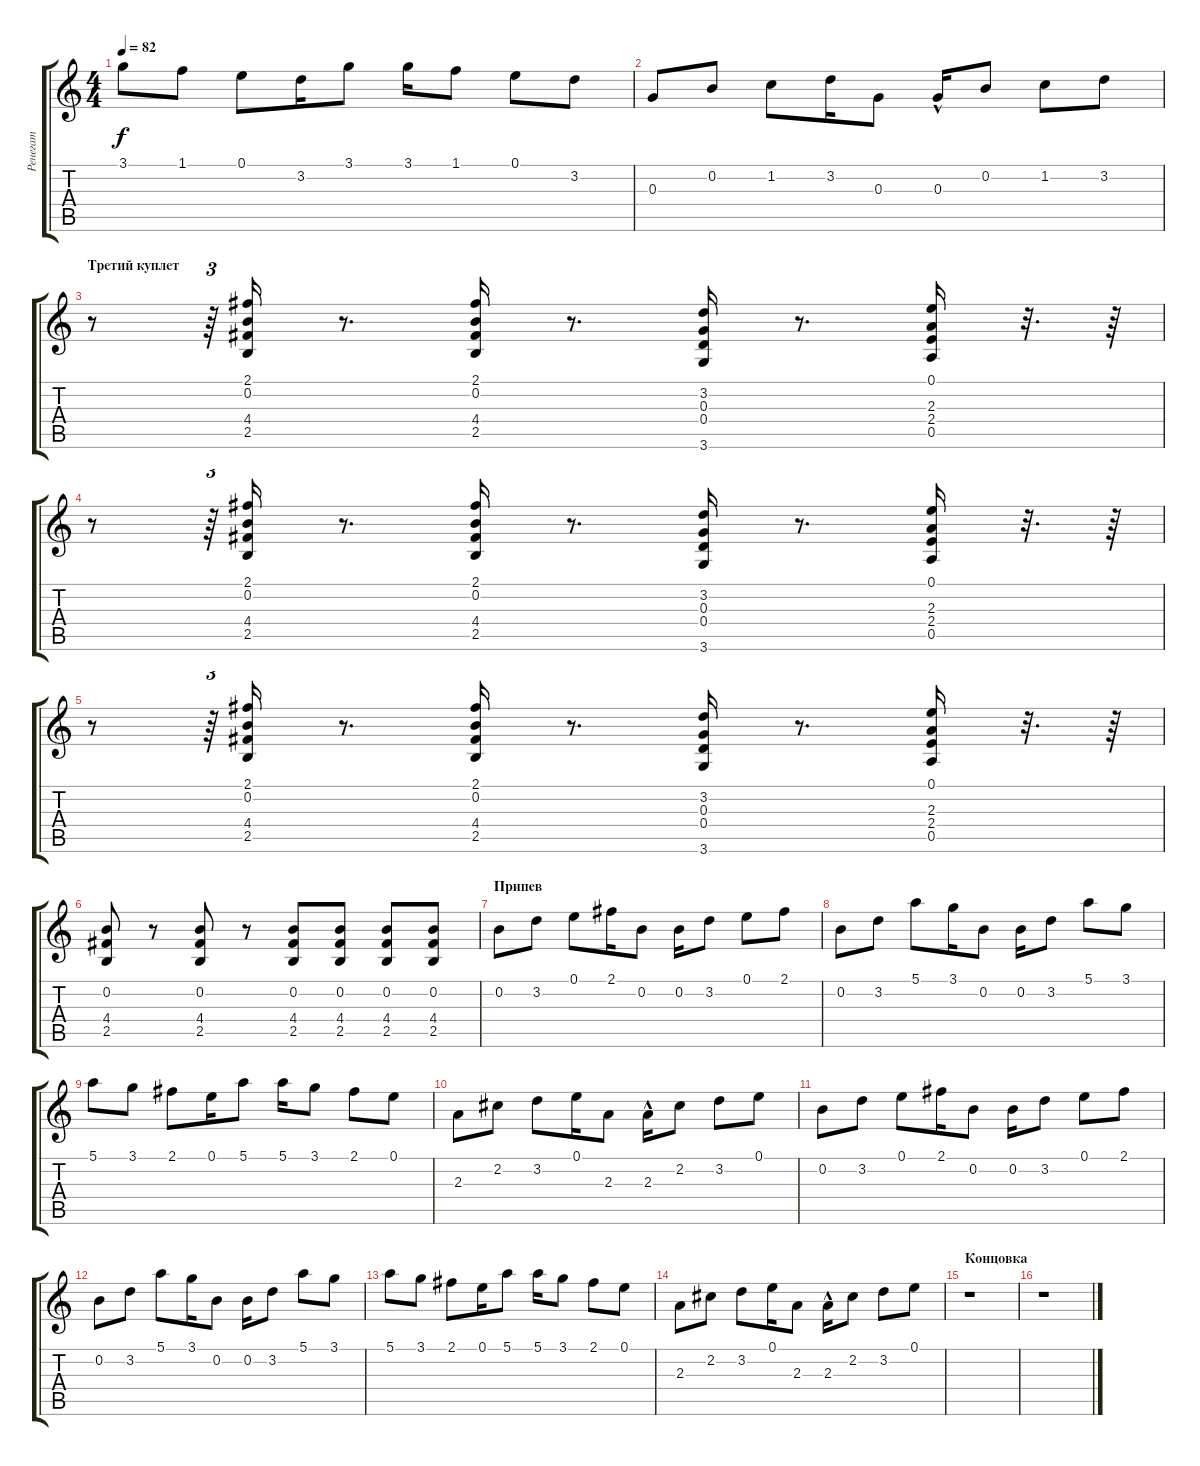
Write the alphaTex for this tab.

\track ("Ренегат" "Ренегат") {instrument distortionguitar}
\staff {score tabs}
\tuning (E4 B3 G3 D3 A2 E2) {hide}
\ts (4 4)
\tempo 82
\clef g2
\ks c
3.1.8{dy f} 1.1.8 0.1.8 3.2.16 3.1.8 3.1.16 1.1.8 0.1.8 3.2.8 |
0.3.8 0.2.8 1.2.8 3.2.16 0.3.8 0.3{hac}.16 0.2.8 1.2.8 3.2.8 |
\section ("" "Третий куплет")
r.8 r.64{tu (3 2)} (2.1 0.2 4.4 2.5).16 r.8{d} (2.1 0.2 4.4 2.5).16 r.8{d} (3.2 0.3 0.4 3.6).16 r.8{d} (0.1 2.3 2.4 0.5).16 r.32{d} r.64 |
r.8 r.64{tu (3 2)} (2.1 0.2 4.4 2.5).16 r.8{d} (2.1 0.2 4.4 2.5).16 r.8{d} (3.2 0.3 0.4 3.6).16 r.8{d} (0.1 2.3 2.4 0.5).16 r.32{d} r.64 |
r.8 r.64{tu (3 2)} (2.1 0.2 4.4 2.5).16 r.8{d} (2.1 0.2 4.4 2.5).16 r.8{d} (3.2 0.3 0.4 3.6).16 r.8{d} (0.1 2.3 2.4 0.5).16 r.32{d} r.64 |
(0.2 4.4 2.5).8 r.8 (0.2 4.4 2.5).8 r.8 (0.2 4.4 2.5).8 (0.2 4.4 2.5).8 (0.2 4.4 2.5).8 (0.2 4.4 2.5).8 |
\section ("" "Припев")
0.2.8 3.2.8 0.1.8 2.1.16 0.2.8 0.2.16 3.2.8 0.1.8 2.1.8 |
0.2.8 3.2.8 5.1.8 3.1.16 0.2.8 0.2.16 3.2.8 5.1.8 3.1.8 |
5.1.8 3.1.8 2.1.8 0.1.16 5.1.8 5.1.16 3.1.8 2.1.8 0.1.8 |
2.3.8 2.2.8 3.2.8 0.1.16 2.3.8 2.3{hac}.16 2.2.8 3.2.8 0.1.8 |
0.2.8 3.2.8 0.1.8 2.1.16 0.2.8 0.2.16 3.2.8 0.1.8 2.1.8 |
0.2.8 3.2.8 5.1.8 3.1.16 0.2.8 0.2.16 3.2.8 5.1.8 3.1.8 |
5.1.8 3.1.8 2.1.8 0.1.16 5.1.8 5.1.16 3.1.8 2.1.8 0.1.8 |
2.3.8 2.2.8 3.2.8 0.1.16 2.3.8 2.3{hac}.16 2.2.8 3.2.8 0.1.8 |
\section ("" "Концовка")
r.1 |
r.1
